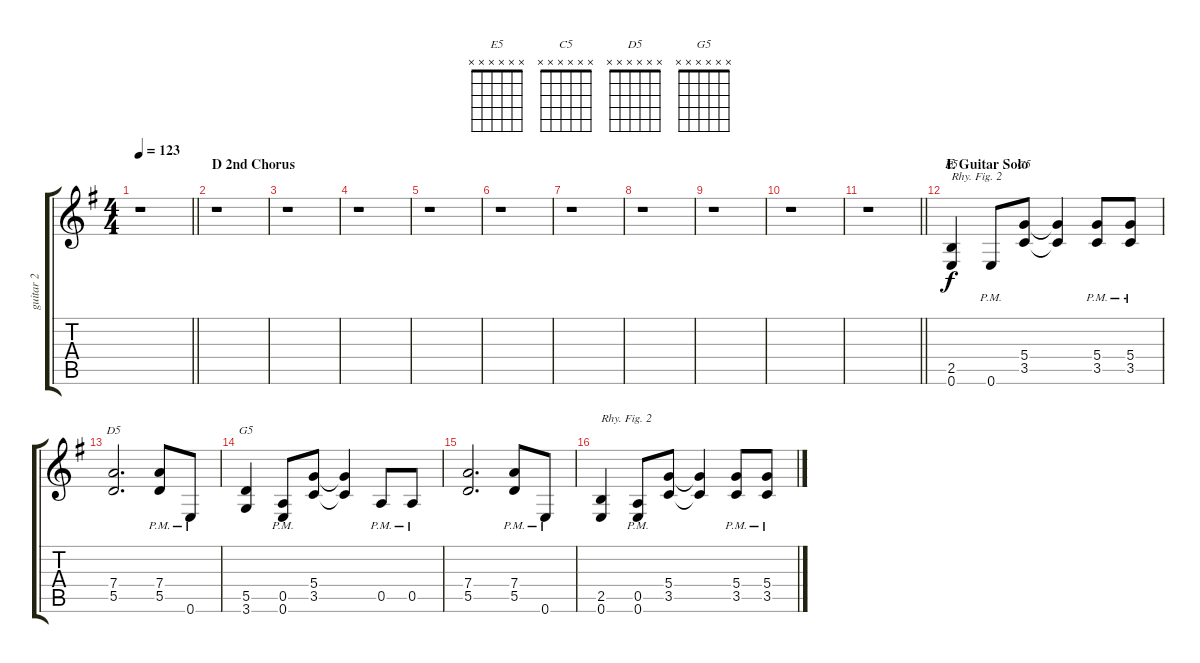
\track ("guitar 2" "guitar 2") {instrument overdrivenguitar}
\staff {score tabs}
\tuning (E4 B3 G3 D3 A2 E2) {hide}
\chord ("E5" x x x x x x)
\chord ("C5" x x x x x x)
\chord ("D5" x x x x x x)
\chord ("G5" x x x x x x)
\ts (4 4)
\tempo 123
\clef g2
\barLineRight lightlight
\ks g
r.1{dy f} |
\section ("" "D 2nd Chorus")
r.1 |
r.1 |
r.1 |
r.1 |
r.1 |
r.1 |
r.1 |
r.1 |
r.1 |
\barLineRight lightlight
r.1 |
\section ("" "E Guitar Solo")
(2.5 0.6).4{ch "E5" txt "Rhy. Fig. 2"} 0.6{pm}.8 (5.4 3.5).8{ch "C5"} (5.4{t} 3.5{t}).4 (5.4{pm} 3.5{pm}).8 (5.4{pm} 3.5{pm}).8 |
(7.4 5.5).2{d ch "D5"} (7.4{pm} 5.5{pm}).8 0.6{pm}.8 |
(5.5 3.6).4{ch "G5"} (0.5{pm} 0.6{pm}).8 (5.4 3.5).8 (5.4{t} 3.5{t}).4 0.5{pm}.8 0.5{pm}.8 |
(7.4 5.5).2{d} (7.4{pm} 5.5{pm}).8 0.6{pm}.8 |
(2.5 0.6).4{txt "Rhy. Fig. 2"} (0.5{pm} 0.6{pm}).8 (5.4 3.5).8 (5.4{t} 3.5{t}).4 (5.4{pm} 3.5{pm}).8 (5.4{pm} 3.5{pm}).8
